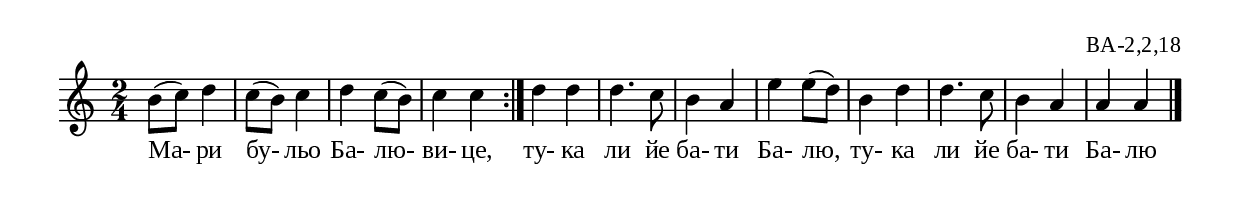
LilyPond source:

%{
BA_2_2_18
%}

\include "td-preamble.ly"

\score {
\relative c'' {
%% \tempo 4 = 152
  \time 2/4
b8( c) d4 | c8( b) c4 | d c8( b) | c4 c  
 \bar ":|"
d4 d | d4. c8 | b4 a | e'4 e8( d) | b4 d | d4. c8 | b4 a | a a
 \bar "|."
}
\addlyrics { Ма- ри бу- льо Ба- лю- ви- це, ту- ка ли йе ба- ти Ба- лю, 
ту- ка ли йе ба- ти Ба- лю }
%
\layout {
  indent = #0
  line-width = 190\mm
  ragged-right=##f
}
%
\midi { 
	\context {
		\Score
		tempoWholesPerMinute = #(ly:make-moment 152 4)
		}
	}
}
%
\header{
  opus = "ВА-2,2,18"
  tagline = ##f
}


